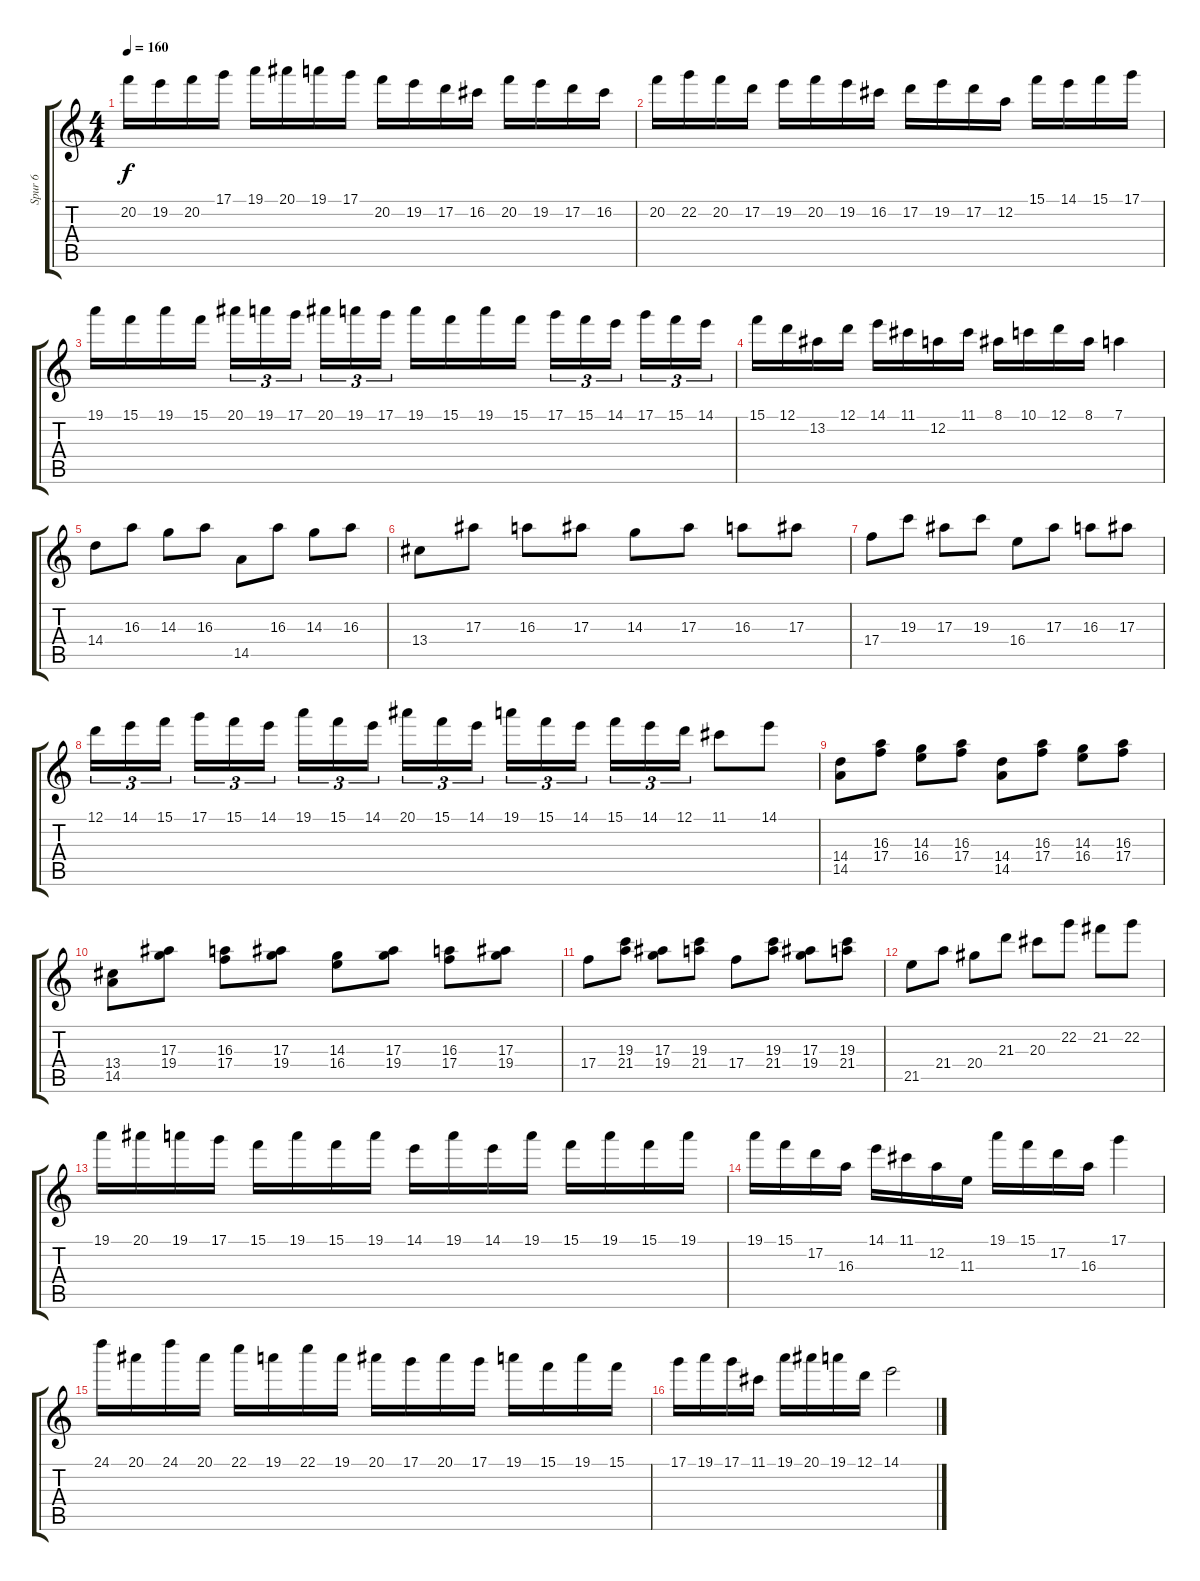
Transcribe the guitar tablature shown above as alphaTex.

\track ("Spur 6" "Spur 6") {instrument distortionguitar}
\staff {score tabs}
\tuning (D4 A3 F3 C3 G2 D2) {hide}
\ts (4 4)
\tempo 160
\clef g2
\ks c
20.2.16{dy f} 19.2.16 20.2.16 17.1.16 19.1.16 20.1.16 19.1.16 17.1.16 20.2.16 19.2.16 17.2.16 16.2.16 20.2.16 19.2.16 17.2.16 16.2.16 |
20.2.16 22.2.16 20.2.16 17.2.16 19.2.16 20.2.16 19.2.16 16.2.16 17.2.16 19.2.16 17.2.16 12.2.16 15.1.16 14.1.16 15.1.16 17.1.16 |
19.1.16 15.1.16 19.1.16 15.1.16 20.1.16{tu (3 2)} 19.1.16{tu (3 2)} 17.1.16{tu (3 2) beam splitsecondary} 20.1.16{tu (3 2)} 19.1.16{tu (3 2)} 17.1.16{tu (3 2)} 19.1.16 15.1.16 19.1.16 15.1.16 17.1.16{tu (3 2)} 15.1.16{tu (3 2)} 14.1.16{tu (3 2) beam splitsecondary} 17.1.16{tu (3 2)} 15.1.16{tu (3 2)} 14.1.16{tu (3 2)} |
15.1.16 12.1.16 13.2.16 12.1.16 14.1.16 11.1.16 12.2.16 11.1.16 8.1.16 10.1.16 12.1.16 8.1.16 7.1.4 |
14.4.8 16.3.8 14.3.8 16.3.8 14.5.8 16.3.8 14.3.8 16.3.8 |
13.4.8 17.3.8 16.3.8 17.3.8 14.3.8 17.3.8 16.3.8 17.3.8 |
17.4.8 19.3.8 17.3.8 19.3.8 16.4.8 17.3.8 16.3.8 17.3.8 |
12.1.16{tu (3 2)} 14.1.16{tu (3 2)} 15.1.16{tu (3 2) beam splitsecondary} 17.1.16{tu (3 2)} 15.1.16{tu (3 2)} 14.1.16{tu (3 2)} 19.1.16{tu (3 2)} 15.1.16{tu (3 2)} 14.1.16{tu (3 2) beam splitsecondary} 20.1.16{tu (3 2)} 15.1.16{tu (3 2)} 14.1.16{tu (3 2)} 19.1.16{tu (3 2)} 15.1.16{tu (3 2)} 14.1.16{tu (3 2) beam splitsecondary} 15.1.16{tu (3 2)} 14.1.16{tu (3 2)} 12.1.16{tu (3 2)} 11.1.8 14.1.8 |
(14.4 14.5).8 (16.3 17.4).8 (14.3 16.4).8 (16.3 17.4).8 (14.4 14.5).8 (16.3 17.4).8 (14.3 16.4).8 (16.3 17.4).8 |
(13.4 14.5).8 (17.3 19.4).8 (16.3 17.4).8 (17.3 19.4).8 (14.3 16.4).8 (17.3 19.4).8 (16.3 17.4).8 (17.3 19.4).8 |
17.4.8 (19.3 21.4).8 (17.3 19.4).8 (19.3 21.4).8 17.4.8 (19.3 21.4).8 (17.3 19.4).8 (19.3 21.4).8 |
21.5.8 21.4.8 20.4.8 21.3.8 20.3.8 22.2.8 21.2.8 22.2.8 |
19.1.16 20.1.16 19.1.16 17.1.16 15.1.16 19.1.16 15.1.16 19.1.16 14.1.16 19.1.16 14.1.16 19.1.16 15.1.16 19.1.16 15.1.16 19.1.16 |
19.1.16 15.1.16 17.2.16 16.3.16 14.1.16 11.1.16 12.2.16 11.3.16 19.1.16 15.1.16 17.2.16 16.3.16 17.1.4 |
24.1.16 20.1.16 24.1.16 20.1.16 22.1.16 19.1.16 22.1.16 19.1.16 20.1.16 17.1.16 20.1.16 17.1.16 19.1.16 15.1.16 19.1.16 15.1.16 |
17.1.16 19.1.16 17.1.16 11.1.16 19.1.16 20.1.16 19.1.16 12.1.16 14.1.2
